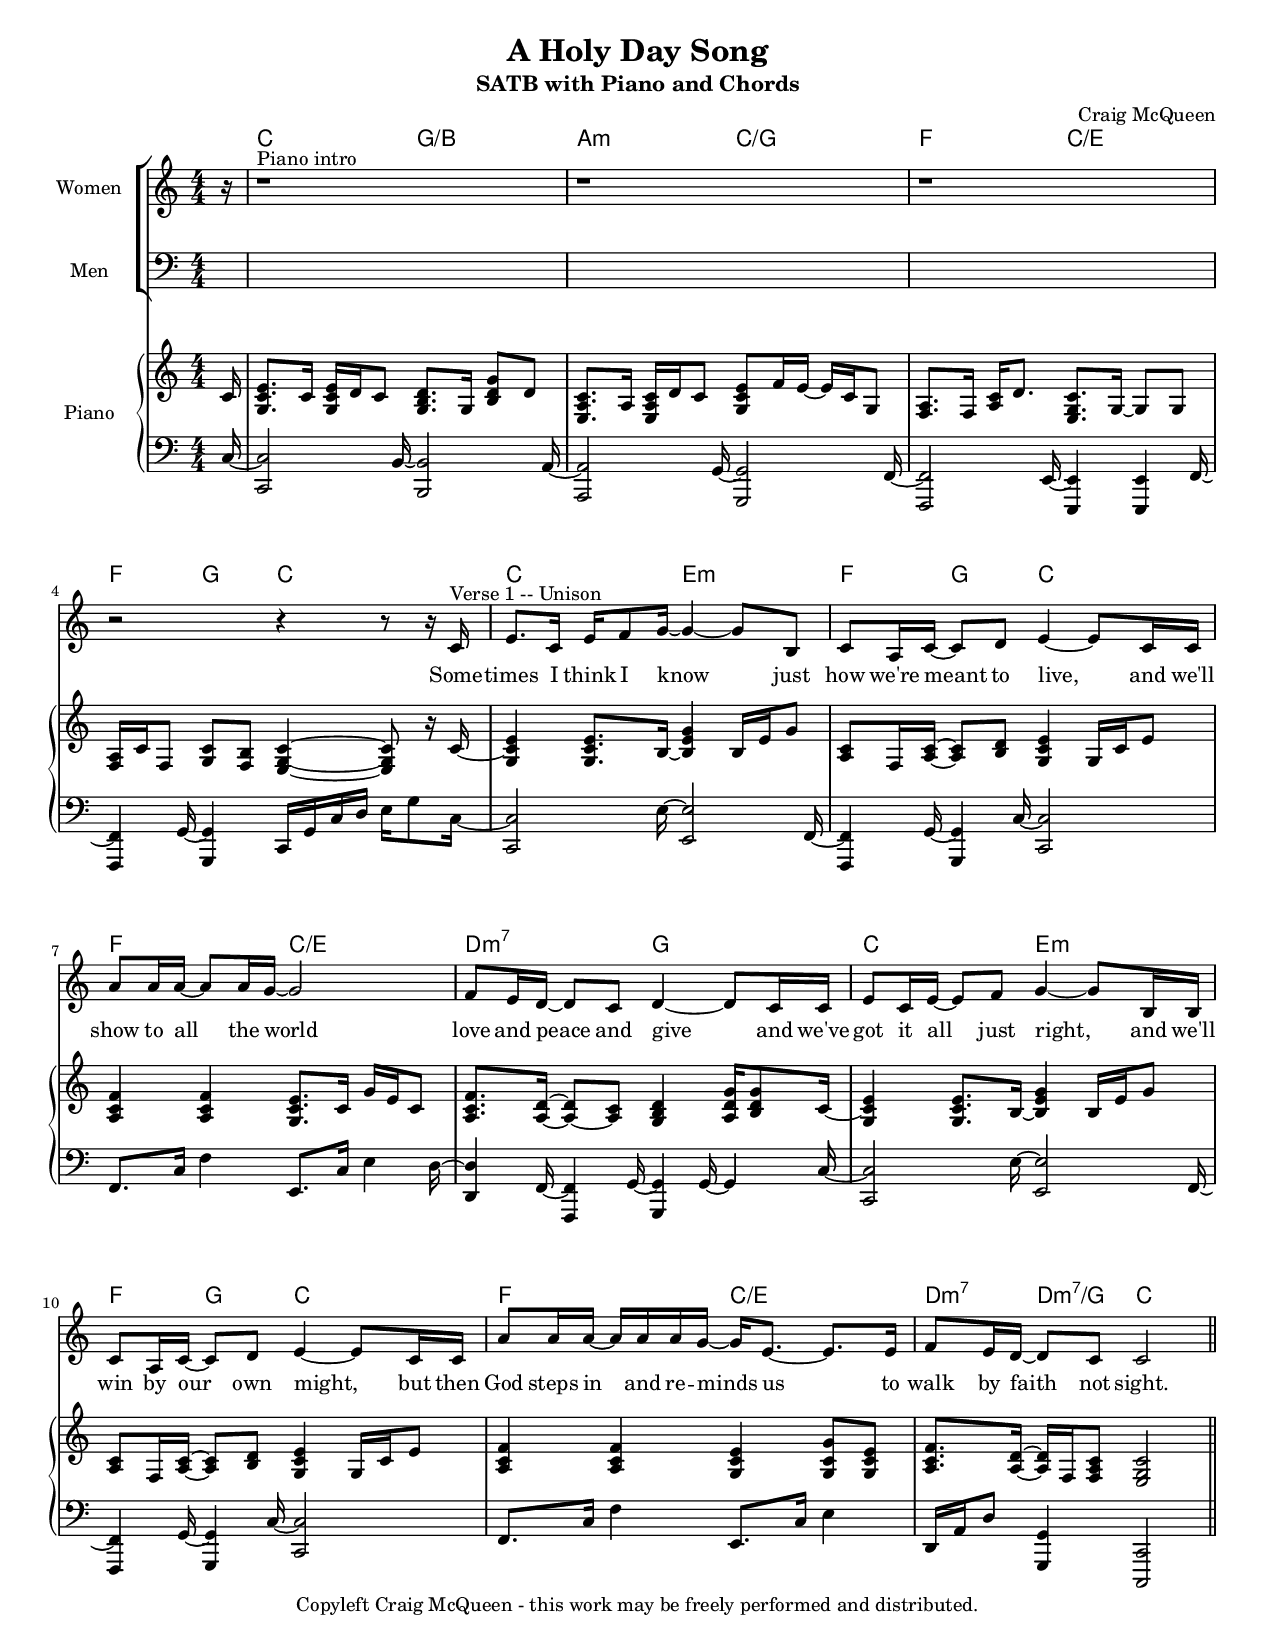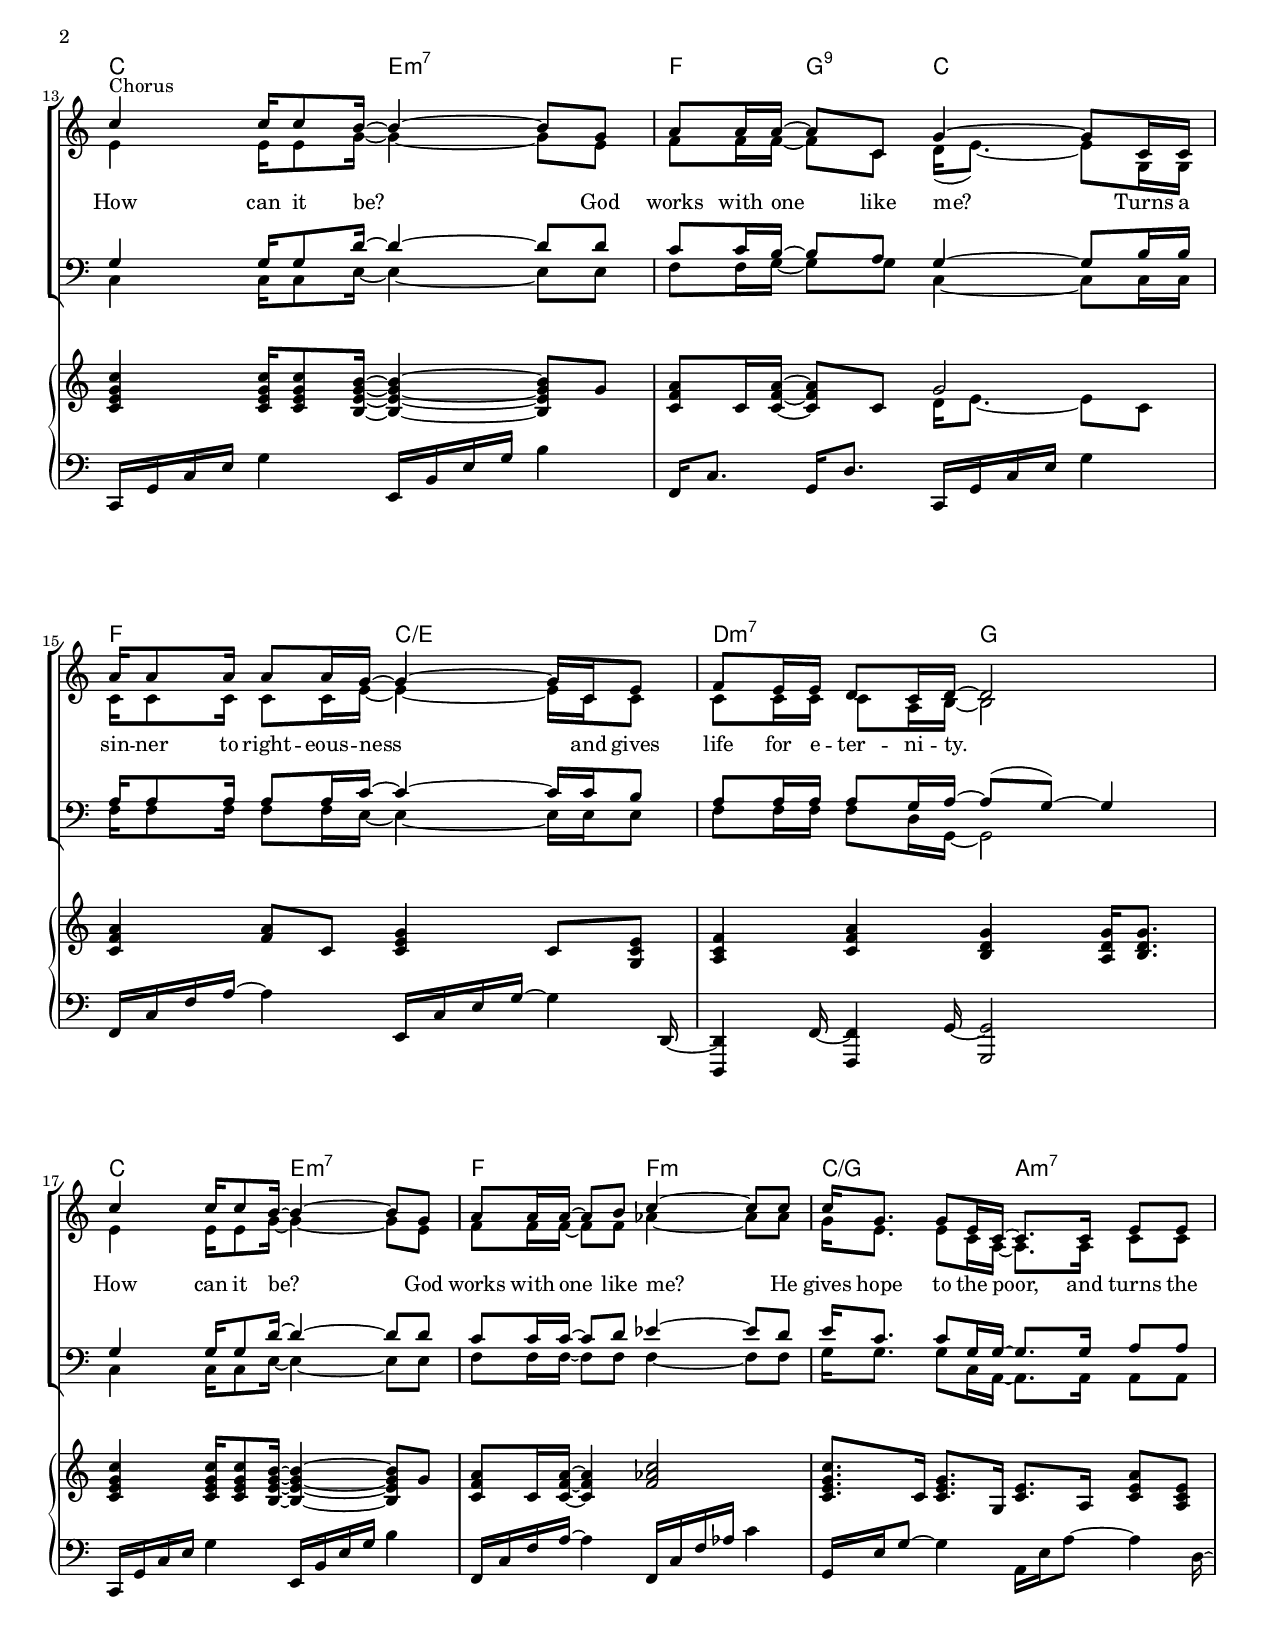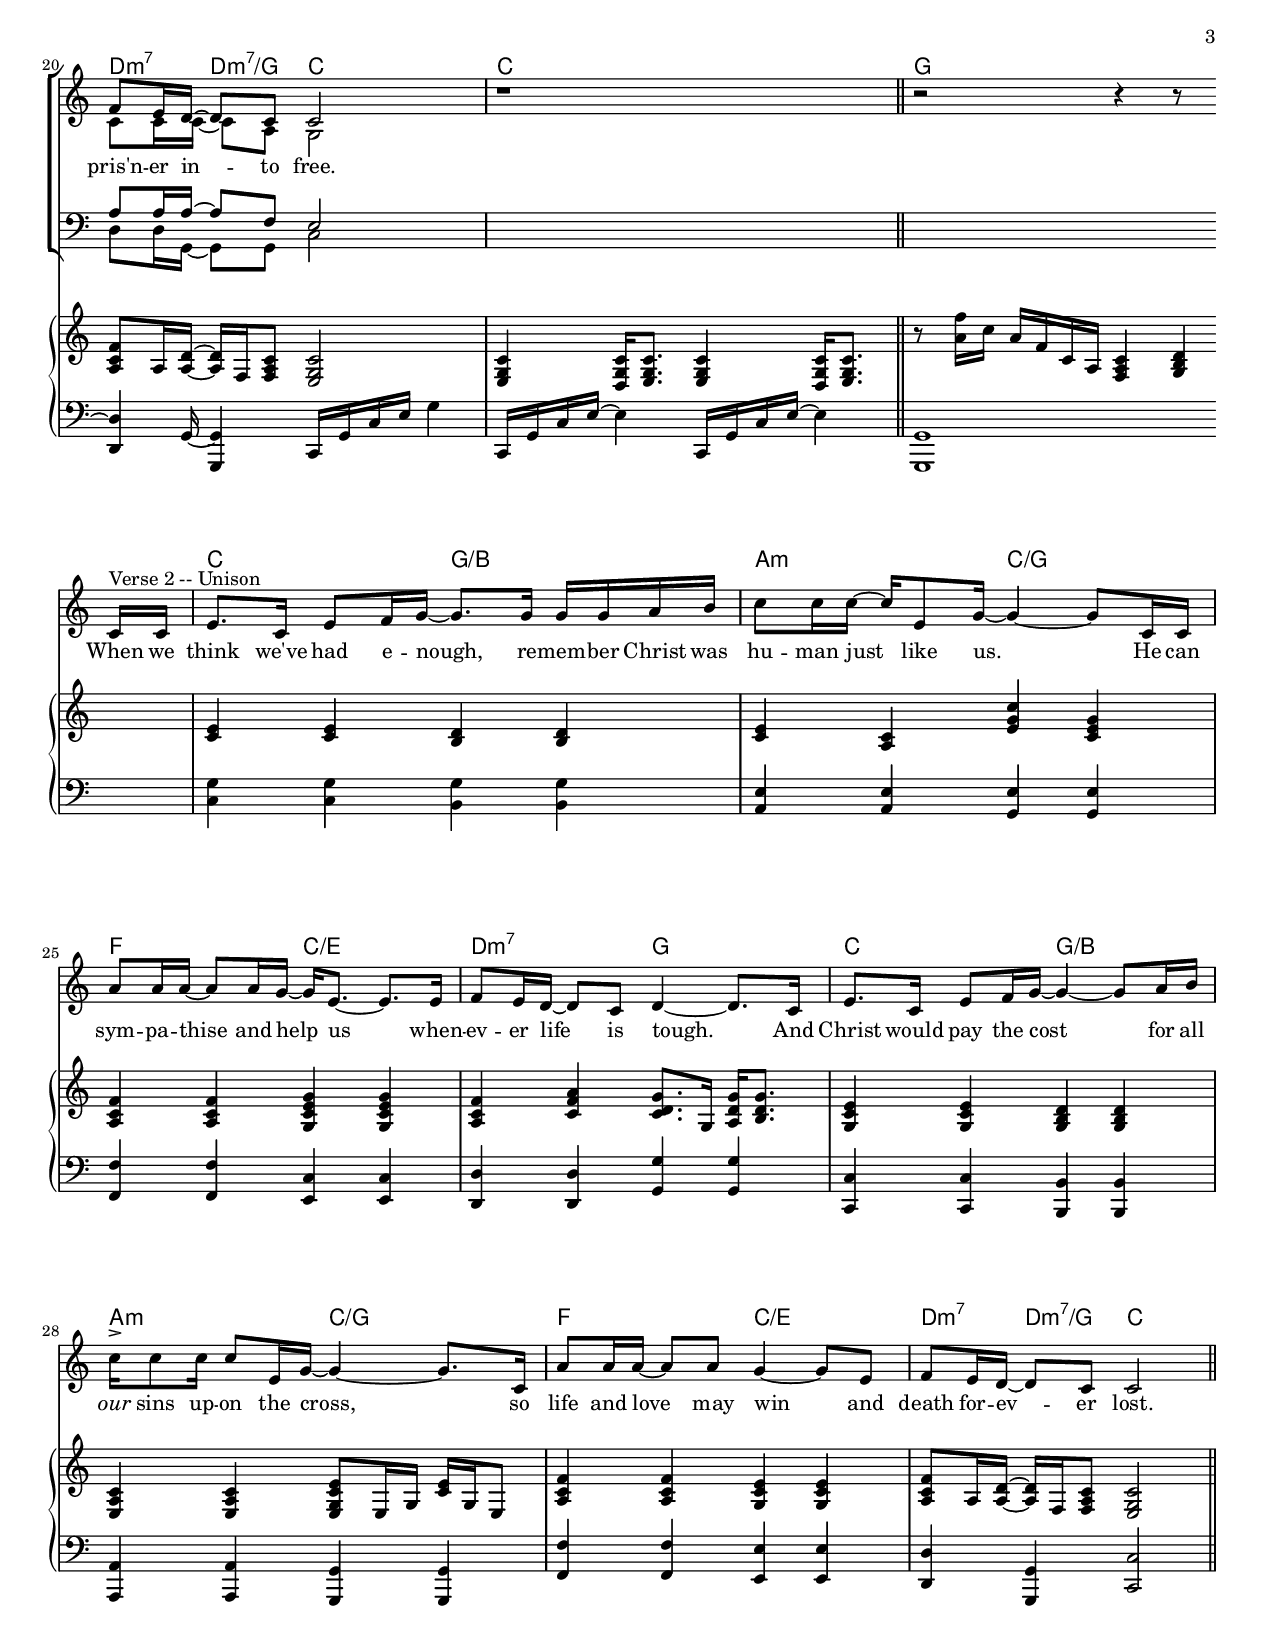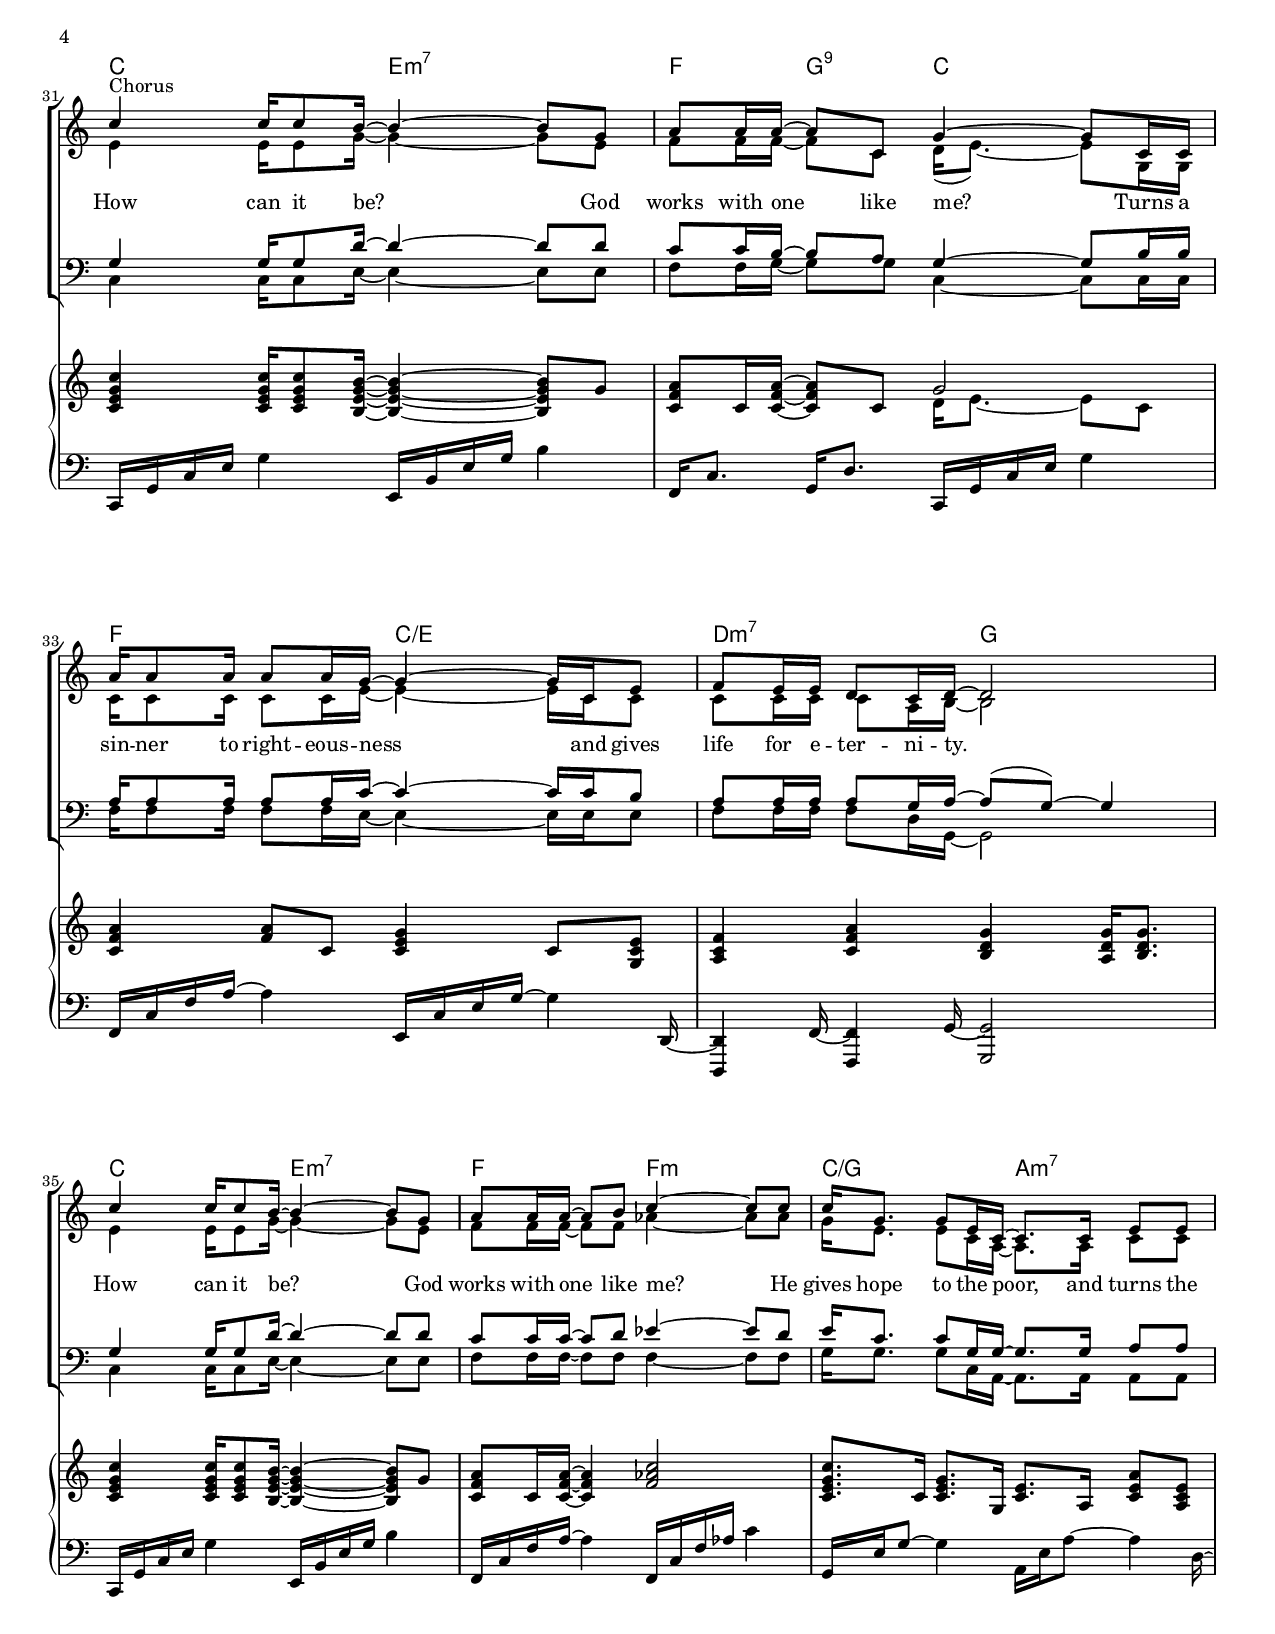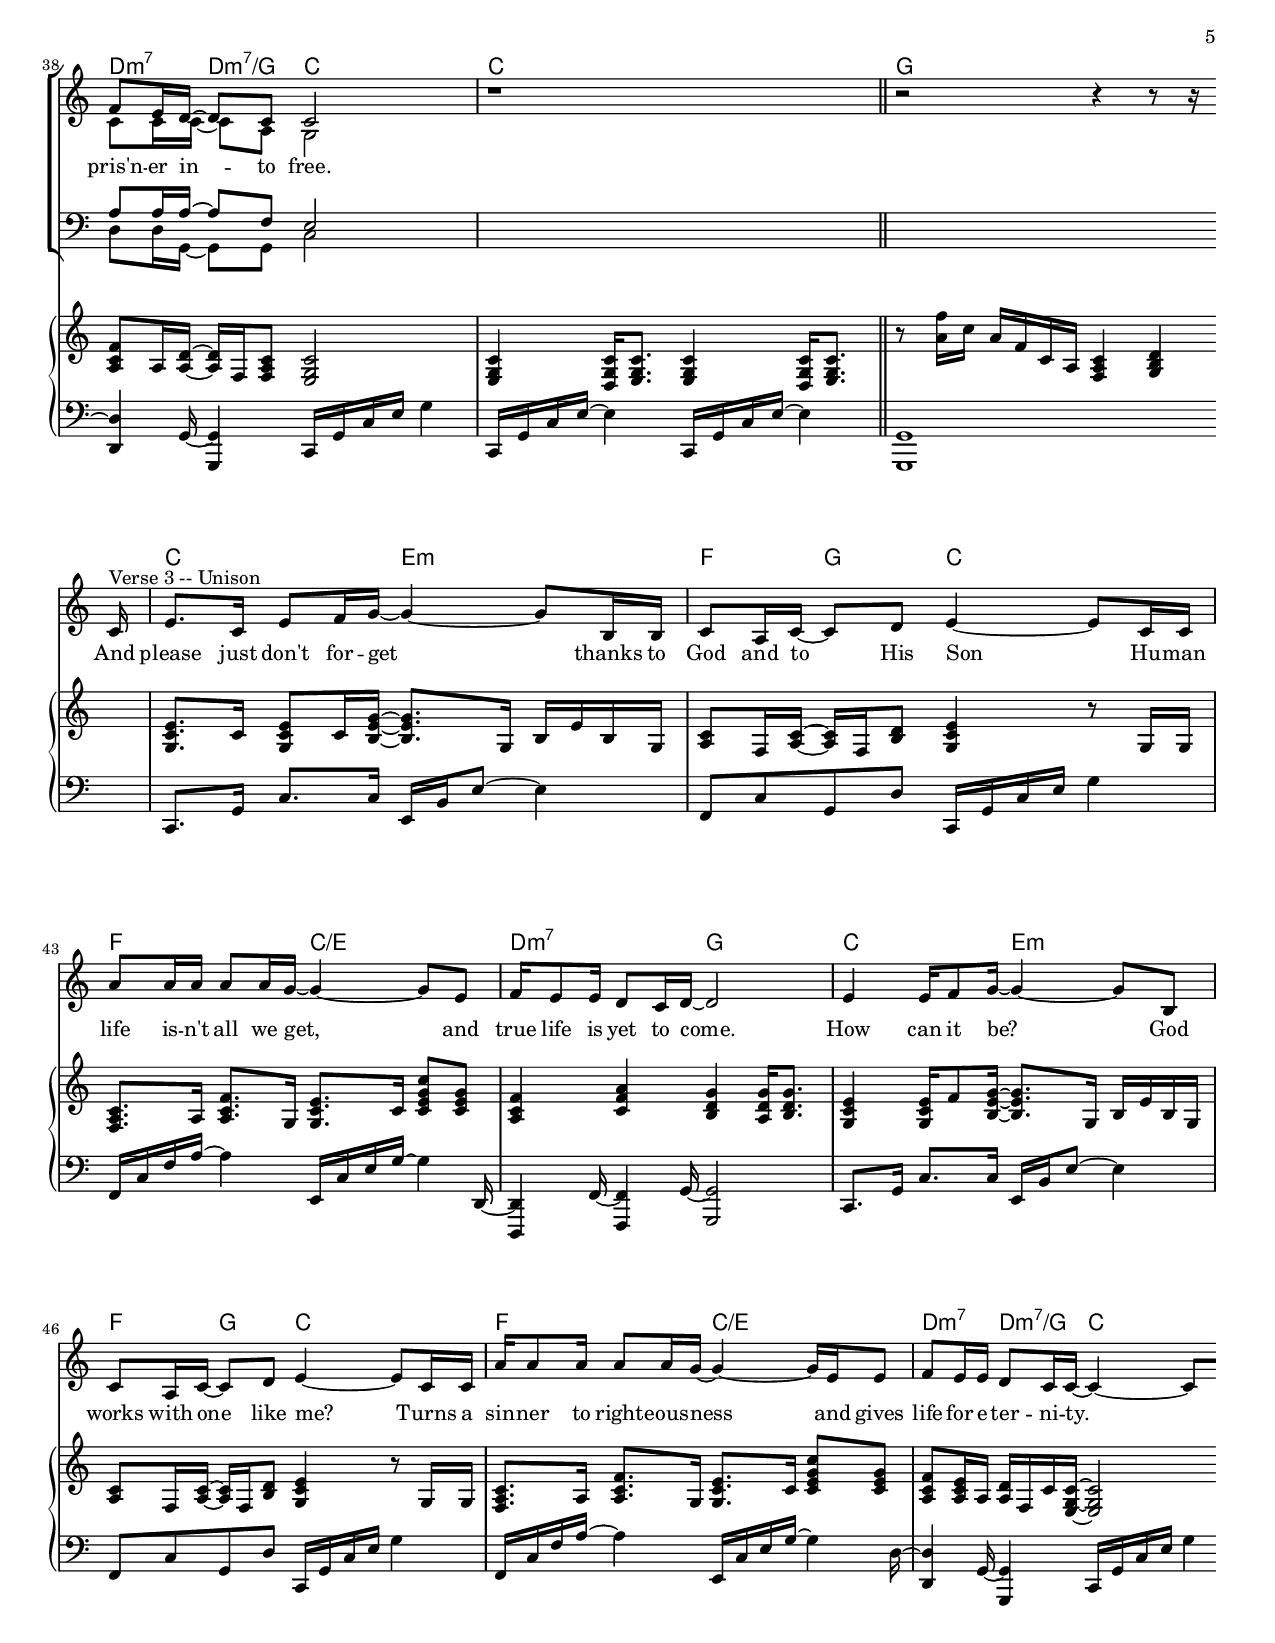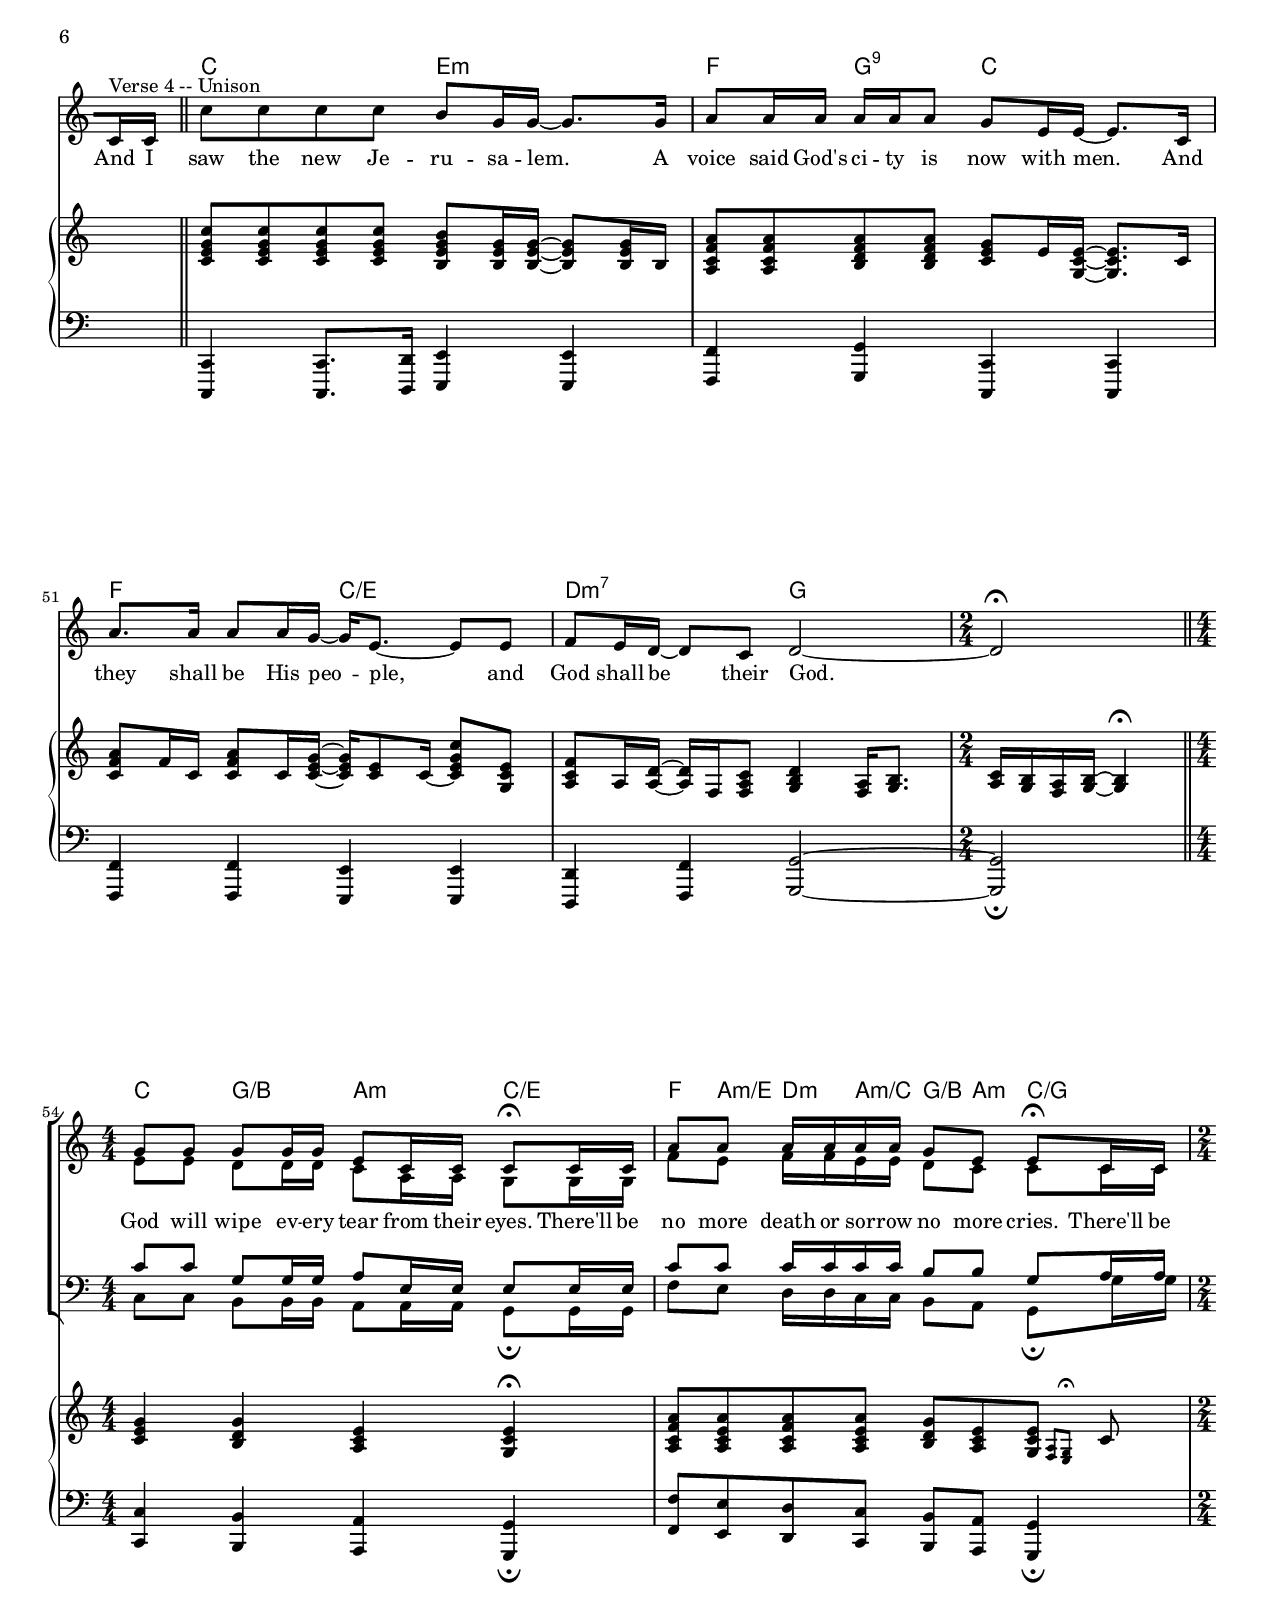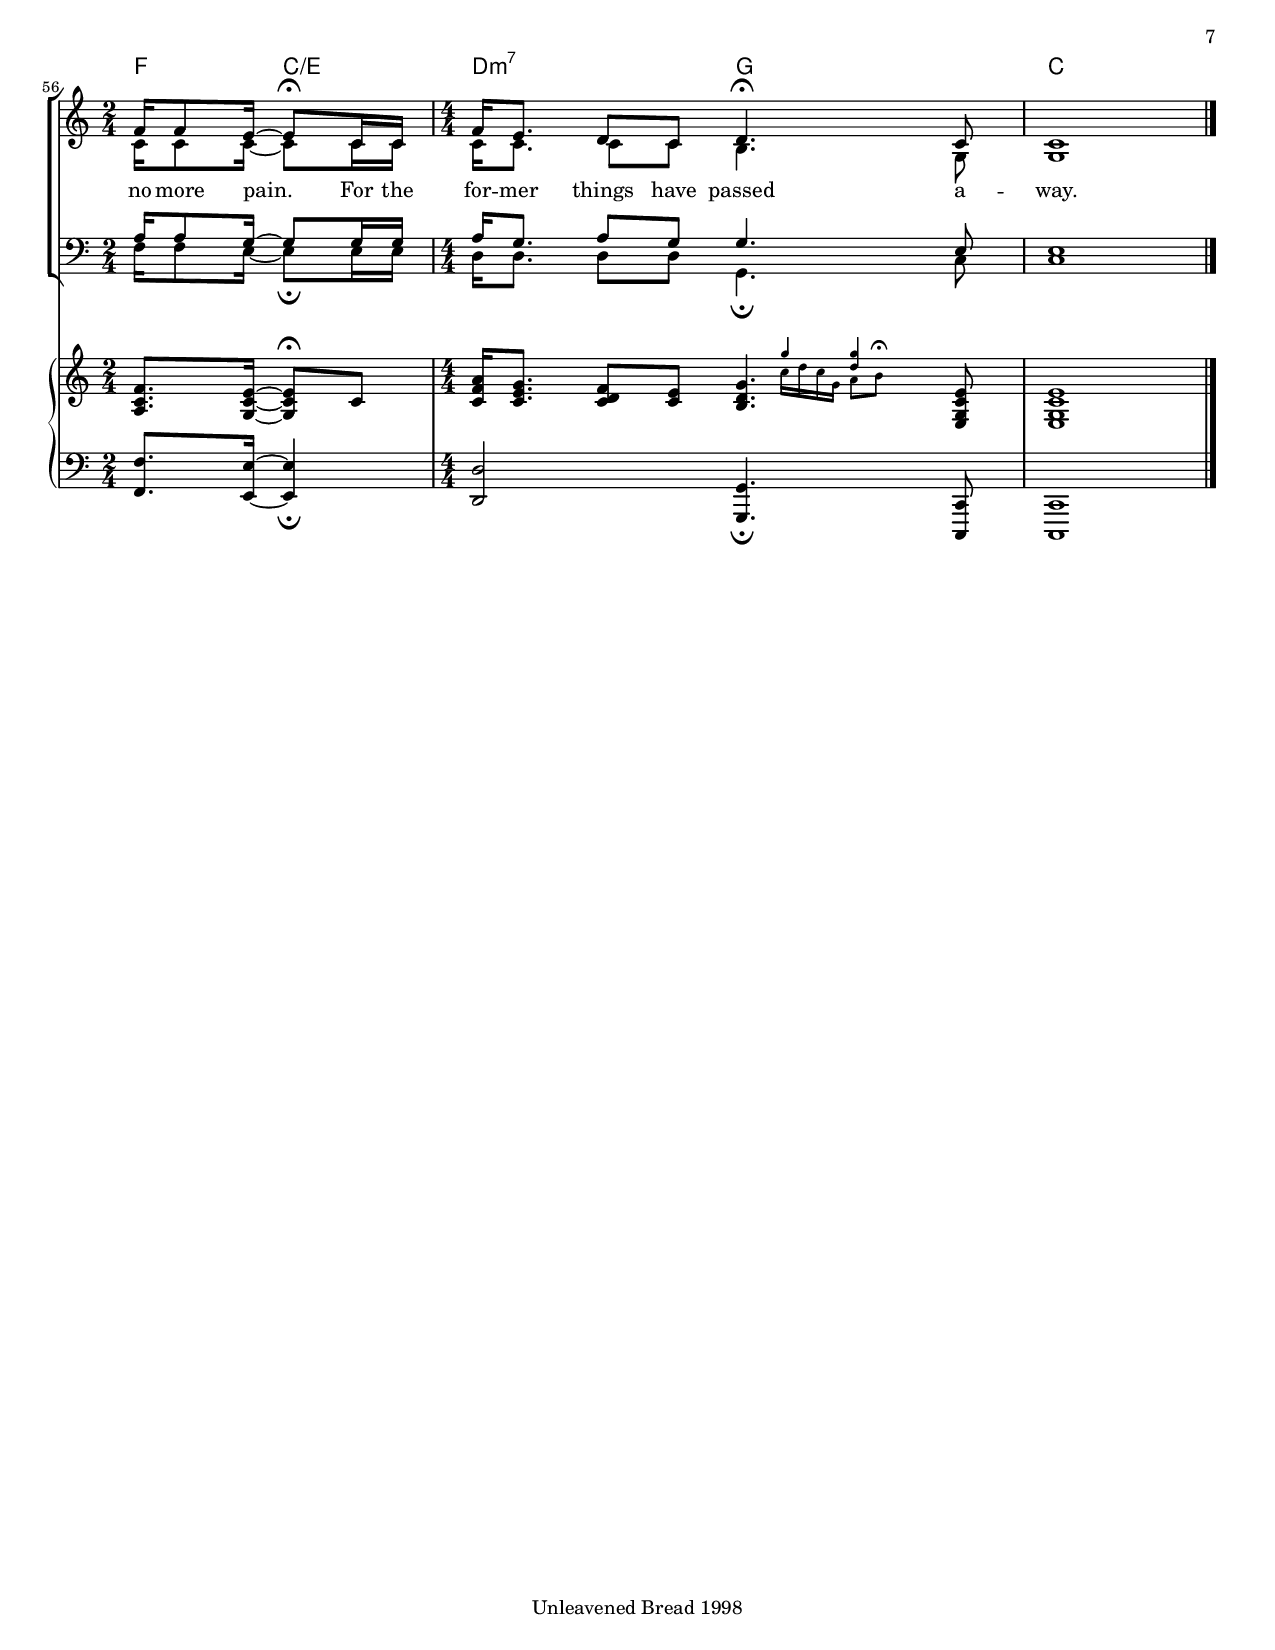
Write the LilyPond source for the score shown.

\header {
    title = "A Holy Day Song"
    subtitle = "SATB with Piano and Chords"
    composer = "Craig McQueen"
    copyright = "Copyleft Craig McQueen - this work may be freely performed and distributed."
    date = "Unleavened Bread 1998"
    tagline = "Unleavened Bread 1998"
}

\version "2.10.0"

%#(set-default-paper-size "a4")
%#(set-global-staff-size 17.85)
#(set-default-paper-size "letter")
#(set-global-staff-size 16.7)
afterGraceFraction = #(cons 1 2)

\layout
{
    \context { \RemoveEmptyStaffContext }
}

    \paper 
    {
%        betweensystempadding = #1
%        raggedbottom = ##f
%        raggedlastbottom = ##f
    }

global = {
    \key c \major
    \override Staff.TimeSignature #'style = #'()
    \override Score.Script #'padding = #1
    \override Score.SpacingSpanner #'shortest-duration-space = #2.05
    \time 4/4
}

bars = {
    \partial 16
    s16 |
    s1 * 3 s2. s8.      % piano intro

    s16 | s1 * 8 |      % verse one
    \bar "||"
    s1 * 8  |           % chorus
    s1
    \bar "||"
    s1 s1 * 8 |         % verse two
    \bar "||"
    s1 * 8 |            % chorus
    s1
    \bar "||"
    s1 s1 * 8 |         % verse three
    \bar "||"
    s1 * 4 |            % verse four A
    \time 2/4
    s2
    \time 4/4
    \bar "||"
    s1 * 2 |            % verse four B
    \time 2/4
    s2
    \time 4/4
    s1 * 2
    \bar "|."
}

pianoTrebleIntro = \relative c' {
    c16 |
    < e c g >8. c16 < e c g > d c8 < d b g >8. g,16 < g' d b >8 d |
    < c a e >8. a16 < c a e > d c8 < e c g > f16 e ~ e c g8 |
    < a f >8. f16 < c' a > d8. < c g e >8. g16 ~ g8 g |
    < a f >16 c f,8 < c' g >8 < b f > < c g e >4~ < c g e >8 r16
}

pianoBassIntro = \relative c {
    c16~ |
    < c~ c, >2*7/8 b16~ < b b, >2*7/8 a16~ |
    < a a, >2*7/8 g16~ < g g, >2*7/8 f16~ |
    < f f, >2*7/8 e16~ < e e, >4 < e e, >4*3/4 f16~ |
    < f f, >4*3/4 g16~ < g g, >4 c,16 g' c d e g8
}

chordsIntro = \chordmode {
    s16 |
    c2 g/b | a:m c/g | f c/e | f4 g c2 |
}

pianoTrebleVerseOne = \relative c' {
    c16~ |
    <e c g>4 <e c g>8. b16~ <g' e b>4 b,16 e g8 |
    <c, a>8 f,16 <c' a>16 ~ < c a>8 <d b>8 <e c g>4 g,16 c e8 |
    % work in progress
    <f c a>4 <f c a>4 <e c g>8. c16 g' e c8 |
    %< f c a >4 < a f c> < g d b > < g d a >16 < g d b >8. |
    <f c a>8. <d a>16~ <d a~>8 <c a> <d b g>4 < g d a >16 < g d b >8 c,16~ |

    <e c g>4 <e c g>8. b16~ <g' e b>4 b,16 e g8 |
    <c, a>8 f,16 <c' a>16 ~ < c a>8 <d b>8 <e c g>4 g,16 c e8 |
    <f c a>4 <f c a>4 <e c g>4 <g c, g>8 <e c g> | 
    <f c a>8. <d a>16~ <d a~> f, <c' a f>8 <c g e>2 |
}

pianoBassVerseOne = \relative c {
    c16~ |
    <c c,>2*7/8 e16~ <e e,>2*7/8 f,16~
    <f f,>4*3/4 g16~ <g g,>4*3/4 c16~ <c c,>2 |
    f,8. c'16 f4 e,8. c'16 e4*3/4 d16 ~ |
    < d d, >4*3/4 f,16 ~ <f f,>4*3/4 g16 ~ <g g,>4*3/4 g16 ~ g4*3/4 c16~ |

    <c c,>2*7/8 e16~ <e e,>2*7/8 f,16~
    <f f,>4*3/4 g16~ <g g,>4*3/4 c16~ <c c,>2 |
    f,8. c'16 f4 e,8. c'16 e4 |
    d,16 a' d8 <g, g,>4 <c, c,>2 |
}

verseOneMusic = \relative c' {

    c16^\markup { "Verse 1 -- Unison" }  |
    e8. c16 e f8 g16 ~ g4 ~ g8 b, |
    c8 a16 c ~ c8 d e4 ~ e8 c16 c |
    a'8 a16 a ~ a8 a16 g ~ g2 |
    f8 e16 d ~ d8 c d4 ~ d8 c16 c |

    e8 c16 e ~ e8 f g4 ~ g8 b,16 b |
    c8 a16 c ~ c8 d e4 ~ e8 c16 c |
    a'8 a16 a ~ a a a g ~ g e8. ~ e8. e16 |
    f8 e16 d ~ d8 c c2 |

}

verseOneWords = \lyricmode {
    Some -- times 
    I think I know just
    how we're meant to live, and we'll
    show to all the world
    love and peace and give and we've

    got it all just right, and we'll
    win by our own might, but then
    God steps in and re -- minds us to
    walk by faith not sight. \break
}

chordsVerseOne = \chordmode {
    c2 e:m | f4 g c2 | f2 c/e | d2:m7 g2 |
    c2 e:m | f4 g c2 | f2 c/e | d4:m7 d:m7/g c2 |
}

pianoTrebleVerseTwo = \relative c' {
    < e c >4 < e c > < d b > < d b > | < e c > < c a > < c' g e > < g e c > | 
    < f c a > < f c a > < g e c g > < g e c g > | < f c a > < a f c > < g d c >8. g,16 < g' d a > < g d b >8. | 
    < e c g >4 < e c g > < d b g > < d b g > | < c a e > < c a e > < e c g e >8 e,16 g < e' c > g, e8 | 
    < f' c a >4 < f c a > < e c g > < e c g > |
%    < f c >16 a, c f < g d c >8 < g d b >16 g, < e' c g >2 |
    < f c a>8 a,16 <d a>16~ <d a>16 f,16 <c' a f>8 < c g e>2 |
}

pianoBassVerseTwo = \relative c {
    < c g' >4 < c g' > < b g' > < b g' > | < a e' > < a e' > < g e' > < g e' > | 
    < f f' > < f f' > < e c' > < e c' > | < d d' > < d d' > < g g' > < g g' > | 
    < c c, > < c c, > < b b, > < b b, > | < a a, > < a a, > < g g, > < g g, > | 
    < f' f, > < f f, > < e e, > < e e, > |
%    < f f, > < g g, > < c, c, >2 |
    <d d,> <g, g,> <c c,>2 |
}

verseTwoMusic = \relative c' {
    c16^\markup { "Verse 2 -- Unison" } c |
    e8. c16 e8 f16 g ~ g8. g16 g g a b |
    c8 c16 c ~ c16 e,8 g16 ~ g4 ~ g8 c,16 c |
    a'8 a16 a ~ a8 a16 g ~ g e8. ~ e8. e16 |
    f8 e16 d ~ d8 c d4 ~ d8. c16 |
    
    e8. c16 e8 f16 g ~ g4 ~ g8 a16 b |
    c16^\accent c8 c16 c8 e,16 g ~ g4 ~ g8. c,16 |
    a'8 a16 a ~ a8 a8 g4 ~ g8 e |
    f8 e16 d ~ d8 c c2
}

verseTwoWords = \lyricmode {
    When we think we've had e -- nough, re -- mem -- ber Christ was
    hu -- man just like us. He can
    sym -- pa -- thise and help us when --
    ev -- er life is tough. And
    
    Christ would pay the cost for all
    \markup { \italic our } sins up -- on the cross, so
    life and love may win and
    death for -- ev -- er lost. \break
}

chordsVerseTwo = \chordmode {
    c2 g/b | a:m c/g | f2 c/e | d:m7 g |
    c2 g/b | a:m c/g | f2 c/e | d4:m7 d:m7/g c2 |
}

pianoTrebleChorus = \relative c' {
    < c' g e c>4 < c g e c>16 < c g e c>8 < b g e b >16~ < b g e b >4~ < b g e b >8 g8 |
    < a f c >8 c,16 < a' f c >~ < a f c >8 c, << { g'2 } \\ { d16 e8. ~ e8 c } >> |
    < a' f c >4 < a f >8 c, < g' e c>4 c,8 < e c g > |
    < f c a >4 < a f c> < g d b > < g d a >16 < g d b >8. |

    < c g e c>4 < c g e c>16 < c g e c>8 < b g e b >16~ < b g e b >4~ < b g e b >8 g8 |
    < a f c >8 c,16 < a' f c >~ < a f c >4 < c aes f >2 |
    < c g e c >8. c,16 < g' e c>8. g,16 < e' c>8. a,16 < a' e c>8 < e c a> | 
    < f c a>8 a,16 <d a>16~ <d a>16 f,16 <c' a f>8 < c g e>2 |

    < c g e >4 < c g d >16 < c g e >8. < c g e >4 < c g d >16 < c g e >8. |
    r8 < f' a,>16 c a f c a < c a f >4 < d b g >
}

pianoBassChorus = \relative c {
    c,16 g' c e g4 e,16 b' e g b4 | f,16 c'8. g16 d'8. c,16 g' c e g4 |
    f,16 c' f a~ a4 e,16 c' e g~ g4*3/4 d,16 ~ |
    < d d, >4*3/4 f16 ~ <f f,>4*3/4 g16~ <g g,>2 |

    c,16 g' c e g4 e,16 b' e g b4 | f,16 c' f a ~ a4 f,16 c' f aes c4 |
    g,16 e' g8 ~ g4 a,16 e' a8 ~ a4*3/4 d,16 ~ | < d d,>4*3/4 g,16 ~ < g g,>4 c,16 g' c e g4 |

    c,,16 g' c e~ e4 c,16 g' c e~ e4 | <g, g,>1
}

chorusSopMusic =    \relative c'' {
    c4^\markup { "Chorus" } c16 c8 b16 ~ b4 ~ b8 g8 |
    a8 a16 a16 ~ a8 c,8 g'4 ~ g8 c,16 c |
    a'16 a8 a16 a8 a16 g ~ g4 ~ g16 c, e8 |
    f8 e16 e d 8 c16 d ~ d2 |
    
    c'4 c16 c8 b16 ~ b4 ~ b8 g8 |
    a8 a16 a16 ~ a8 b c4 ~ c8 c |
    c16 g8. g8 e16 c16 ~ c8. c16 e8 e |
    f8 e16 d ~ d8 c c2 |
}

chorusAltoMusic =    \relative c' {
    e4 e16 e8 g16 ~ g4 ~ g8 e8 |
    f8 f16 f ~ f8 c d16 ( e8.) ~ e8 g,16 g |
    c16 c8 c16 c8 c16 e ~ e4 ~ e16 c c8 |
    c8 c16 c c8 a16 b ~ b2 |

    e4 e16 e8 g16 ~ g4 ~ g8 e8 |
    f8 f16 f ~ f8 f aes4 ~ aes8 aes |
    g16 e8. e8 c16 a ~ a8. a16 c8 c |
    c8 c16 c ~ c8 a g2 |
}

chorusTenorMusic =    \relative c' {
    g4 g16 g8 d'16 ~ d4 ~ d8 d8 |
    c8 c16 b ~ b8 a g4 ~ g8 b16 b |
    a16 a8 a16 a8 a16 c ~ c4 ~ c16 c b8 |
    a8 a16 a a8 g16 a ~ a8 (g) ~ g4 |
   
    g4 g16 g8 d'16 ~ d4 ~ d8 d8 |
    c8 c16 c ~ c8 d ees4 ~ ees8 d |
    e16 c8. c8 g16 g ~ g8. g16 a8 a |
    a8 a16 a ~ a8 f e2 |
}

chorusBassMusic =    \relative c {
    c4 c16 c8 e16 ~ e4 ~ e8 e8 |
    f8 f16 g ~ g8 g c,4 ~ c8 c16 c |
    f16 f8 f16 f8 f16 e ~ e4 ~ e16 e e8 |
    f8 f16 f f8 d16 g, ~ g2 |

    c4 c16 c8 e16 ~ e4 ~ e8 e8 |
    f8 f16 f ~ f8 f f4 ~ f8 f |
    g16 g8. g8 c,16 a ~ a8. a16 a8 a |
    d8 d16 g, ~ g8 g c2 |
}

chorusWords = \lyricmode {
    How can it be? God
    works with one like me? Turns a
    sin -- ner to right -- eous -- ness and gives
    life for e -- ter -- ni -- ty. \break
    
    How can it be? God
    works with one like me? He
    gives hope to the poor, and turns the
    pris'n -- er in -- to free. \break
}

chordsChorus = \chordmode {
    c2 e:m7 | f4 g:9 c2 | f2 c/e | d2:m7 g2 |
    c2 e:m7 | f2 f:m | c/g a:m7 | d4:m7 d:m7/g c2 |
    c1 | g |
}

pianoTrebleVerseThree = \relative c' {
%    <e c g>8. c16 << {e16 f8 } \\ { <c g>8. } >> <g' e b>16~ <g e b>4~ <g e b>8 b,
    <e c g>8. c16 <e c g>8 c16 <g' e b>16~ <g e b>8. g,16 b e b g |
    <c a>8 f,16 <c' a>16 ~ < c a>16 f, <d' b>8 <e c g>4 r8 g,16 g |
    <c a f>8. a16 <f' c a>8. g,16 <e' c g>8. c16 <c' g e c>8 <g e c> |
    < f c a >4 < a f c> < g d b > < g d a >16 < g d b >8. |

    <e c g>4 <e c g>16 f8 <g e b>16~ <g e b>8. g,16 b e b g |
    <c a>8 f,16 <c' a>16 ~ < c a>16 f, <d' b>8 <e c g>4 r8 g,16 g |
    <c a f>8. a16 <f' c a>8. g,16 <e' c g>8. c16 <c' g e c>8 <g e c> |
    < f c a>8 <e c a>16 a, <d a>16 f, c' < c g e> ~ < c g e>2 |
}

pianoBassVerseThree = \relative c, {
    c8. g'16 c8. c16 e,16 b' e8~ e4 |
    f,8 c' g d' c,16 g' c e g4 | 
    f,16 c' f a~ a4 e,16 c' e g~ g4*3/4 d,16 ~ |
    < d d, >4*3/4 f16 ~ <f f,>4*3/4 g16 ~ <g g,>2 |

    c,8. g'16 c8. c16 e,16 b' e8~ e4 |
    f,8 c' g d' c,16 g' c e g4 | 
    f,16 c' f a~ a4 e,16 c' e g~ g4*3/4 d16 ~ |
    < d d,>4*3/4 g,16 ~ < g g,>4 c,16 g' c e g4 |
}

verseThreeMusic = \relative c' {
    c16^\markup { "Verse 3 -- Unison" } |
    e8. c16 e8 f16 g ~ g4 ~ g8 b,16 b |
    c8 a16 c ~ c8 d e4 ~ e8 c16 c |
    a'8 a16 a a8 a16 g ~ g4 ~ g8 e |
    f16 e8 e16 d8 c16 d ~ d2 |

    e4 e16 f8 g16 ~ g4 ~ g8 
    %<< {b } \new Voice = "v3alt" { b } >> |
    % Note -- the above is an attempt to support an alternative lyric ("Christ" instead of "God")
    % for one note. But this may require Lilypond v 2.8 to achieve it.
    b, |
    c8 a16 c ~ c8 d e4 ~ e8 c16 c |
    a'16 a8 a16 a8 a16 g ~ g4 ~ g16 e16 e8 |
    f8 e16 e d8 c16 c ~ c4 ~ c8 
}

verseThreeWords = \lyricmode {
    And please just don't for -- get thanks to
    God and to His Son Hu -- man
    life is -- n't all we get, and
    true life is yet to come.

    How can it be? God
    works with one like me? Turns a
    sin -- ner to right -- eous -- ness and gives
    life for e -- ter -- ni -- ty. \break
}

% See note within verseThreeMusic regarding alternate lyric
verseThreeAlternateWords = \lyricmode {
    Christ
}

pianoTrebleVerseFourA = \relative c' {
    <c' g e c>8 <c g e c>8 <c g e c>8 <c g e c>8 <b g e b>8 <g e b>16 <g e b>~ <g e b>8 <g e b>16 b,16 |
    <a' f c a>8 <a f c a>8 <a f d b> <a f d b> <g e c>8 e16 <e c g>16~ <e c g>8. c16|
    <a' f c>8 f16 c <a' f c>8 c,16 <g' e c>16~ <g e c>16 <e c>8 c16 ~ <c' g e c>8 <e, c g> |
    < f c a>8 a,16 <d a>16~ <d a>16 f,16 <c' a f>8 < d b g>4 <a f>16 <b g>8. |

    <c a>16 <b g> <a f> <b g>~ <b g>4^\fermata | % 2/4 bar
}

pianoBassVerseFourA = \relative c, {
    <c c,>4 <c c,>8. <d d,>16 <e e,>4 <e e,> |
    <f f,>4 <g g,>4 <c, c,>4 <c c,> |
    <f f,>4 <f f,> <e e,> <e e,> |
    <d d,> <f f,> <g g,>2 ~ |

    <g g,>2_\fermata | % 2/4 bar
}

verseFourAMusic =    \relative c' {
    c16^\markup { "Verse 4 -- Unison" } c |
    c'8 c c c b g16 g ~ g8. g16 |
    a8 a16 a a a a8 g e16 e ~ e8. c16 |
    a'8. a16 a8 a16 g ~ g e8. ~ e8 e |
    f8 e16 d ~ d8 c d2 ~ |

    d2^\fermata | % 2/4 bar
}

pianoTrebleVerseFourB = \relative c' {
%    #(add-grace-property 'Voice 'Note 'padding '2)
    <g' e c>4 <g d b> <e c a> <e c g>^\fermata |
    <a f c a>8 <a e c a> <a f c a>8 <a e c a> <g d b> <e c a> \afterGrace <e c g>8 { < a, f>8 [ <g e> \fermata ] } c8 |
    < f c a>8. <e c g>16 ~  <e c g>8^\fermata c |
    < a' f c >16 <g e c>8. <f d c>8 < e c > 
    \afterGrace <g d b>4. { << {g'4 <g d>} \\ {c,16 [d c g] a8 [b^\fermata ] } >> } < e, c g e >8
    <e c g e>1 |
}

pianoBassVerseFourB = \relative c {
    <c c,>4 <b b,> <a a,> <g g,>_\fermata |
    <f' f,>8 <e e,> <d d,> <c c,> <b b,> <a a,> <g g,>4_\fermata |
    <f' f,>8. <e e,>16~ <e e,>4_\fermata
    <d d,>2 <g, g,>4._\fermata <c, c,>8
    <c c,>1 |
}

verseFourBSopMusic =    \relative c'' {
    g8 g g g16 g e8 c16 c c8^\fermata c16 c |
    a'8 a a16 a a a g8 e e^\fermata c16 c |
    f16 f8 e16 ~ e8^\fermata c16 c f e8. d8 c
    d4.^\fermata c8 c1 |
}

verseFourBAltoMusic =    \relative c' {
    e8 e d d16 d c8 a16 a g8 g16 g |
    f'8 e f16 f e e d8 c c c16 c |
    c16 c8 c16 ~ c8 c16 c c c8. c8 c
    b4. g8 g1 |
}

verseFourBTenorMusic =    \relative c' {
    c8 c g g16 g a8 e16 e e8 e16 e |
    c'8 c c16 c c c b8 b g a16 a |
    a16 a8 g16 ~ g8 g16 g a g8. a8 g
    g4. e8 e1 |
}

verseFourBBassMusic =    \relative c {
    c8 c b b16 b a8 a16 a g8_\fermata g16 g |
    f'8 e d16 d c c b8 a g_\fermata g'16 g |
    f16 f8 e16 ~ e8_\fermata e16 e d d8. d8 d
    g,4._\fermata c8 c1 |
}

verseFourWords = \lyricmode {
    And I saw the new Je -- ru -- sa -- lem. A
    voice said God's ci -- ty is now with men. And \break
    they shall be His peo -- ple, and
    God shall be their God. \break

    God will wipe ev -- ery tear from their eyes. There'll be
    no more death or sor -- row no more cries. There'll be \break
    no more pain. For the for -- mer things have
    passed a -- way.
}

chordsVerseFour = \chordmode {
    c2 e:m | f4 g:9 c2 | f2 c/e | d2:m7 g1 |

    c4 g/b a:m c/e |
    f8 a:m/e d:m a:m/c g/b a:m c4/g |
    f4 c/e d2:m7 g c1
}

\score {
\transpose c c {
    <<
    \context ChoirStaff <<
        \context ChordNames {
            \partial 16
            \chordsIntro
            \chordsVerseOne \chordsChorus
            \chordsVerseTwo \chordsChorus
            \chordsVerseOne \chordsVerseFour
        }
        \context Staff = "Women" <<
            \set Staff.instrumentName = "Women"
            \context Voice =
                sopranos { \global
                    \partial 16
                    r16 |
                    r1^\markup { "Piano intro" } r1 r1 r2 r4 r8 r16   % piano intro
                    \oneVoice
                    \verseOneMusic \voiceOne \chorusSopMusic \oneVoice r1
                    \oneVoice r2 r4 r8 \verseTwoMusic \voiceOne \chorusSopMusic \oneVoice r1
                    \oneVoice r2 r4 r8 r16 \verseThreeMusic
                    \verseFourAMusic
                    \voiceOne \verseFourBSopMusic
                    \bar ".|" }
            \context Voice =
                altos { \voiceTwo \global
                    \partial 16
                    s16 |
                    s1 * 3 s2 s4 s8 s16   % piano intro
                    s16 s1 * 8 \chorusAltoMusic s1
                    s2. s8 s8 s1 * 8 \chorusAltoMusic s1
                    s2. s8. s16 s1 * 7 s2. s8   % verse three
                    s8 s1 * 4 s2                % verse four A
                    \verseFourBAltoMusic 
                    \bar ".|" }
        >>
        
        \context Lyrics = sopranoLyrics { s1 }
                
        \context Staff = "Men" <<
            \set Staff.instrumentName = "Men"
            \clef bass
            \context Voice =
                tenors { \voiceOne \global 
                    \partial 16
                    s16 |
                    s1 * 3 s2 s4 s8 s16   % piano intro
                    s16 s1 * 8 \chorusTenorMusic s1
                    s2. s8 s8 s1 * 8 \chorusTenorMusic s1
                    s2. s8. s16 s1 * 7 s2. s8   % verse three
                    s8 s1 * 4 s2                % verse four A
                    \verseFourBTenorMusic
                    \bar ".|" }
            \context Voice =
                basses { \voiceTwo \global 
                    \partial 16
                    s16 |
                    s1 * 3 s2 s4 s8 s16   % piano intro
                    s16 s1 * 8 \chorusBassMusic s1
                    s2. s8 s8 s1 * 8 \chorusBassMusic s1
                    s2. s8. s16 s1 * 7 s2. s8   % verse three
                    s8 s1 * 4 s2                % verse four A
                    \verseFourBBassMusic
                    \bar ".|" }
            \bars
        >>
        
        \context Lyrics =
            sopranoLyrics {
                \lyricsto sopranos {
                    \verseOneWords
                    \chorusWords
                    \verseTwoWords
                    \chorusWords
                    \verseThreeWords
                    \verseFourWords
                }
            }

%        \new Lyrics \lyricsto "v3alt" \verseThreeAlternateWords
% See note within verseThreeMusic regarding alternate lyric
    >>
    
    \context PianoStaff = "Piano" <<
        \set PianoStaff.instrumentName = "Piano"
        \context Staff = treble <<
        {
            \oneVoice \global
            \partial 16
            \pianoTrebleIntro
            \pianoTrebleVerseOne
            \pianoTrebleChorus
            \pianoTrebleVerseTwo
            \pianoTrebleChorus
            \pianoTrebleVerseThree
            \pianoTrebleVerseFourA
            \pianoTrebleVerseFourB
        }
        >>
        
        \context Staff = bass <<
        {
            \oneVoice \global
            \clef bass
            \partial 16
            \pianoBassIntro
            \pianoBassVerseOne
            \pianoBassChorus
            \pianoBassVerseTwo
            \pianoBassChorus
            \pianoBassVerseThree
            \pianoBassVerseFourA
            \pianoBassVerseFourB
        }
        >>
    >>
    >>
    }
} % score

